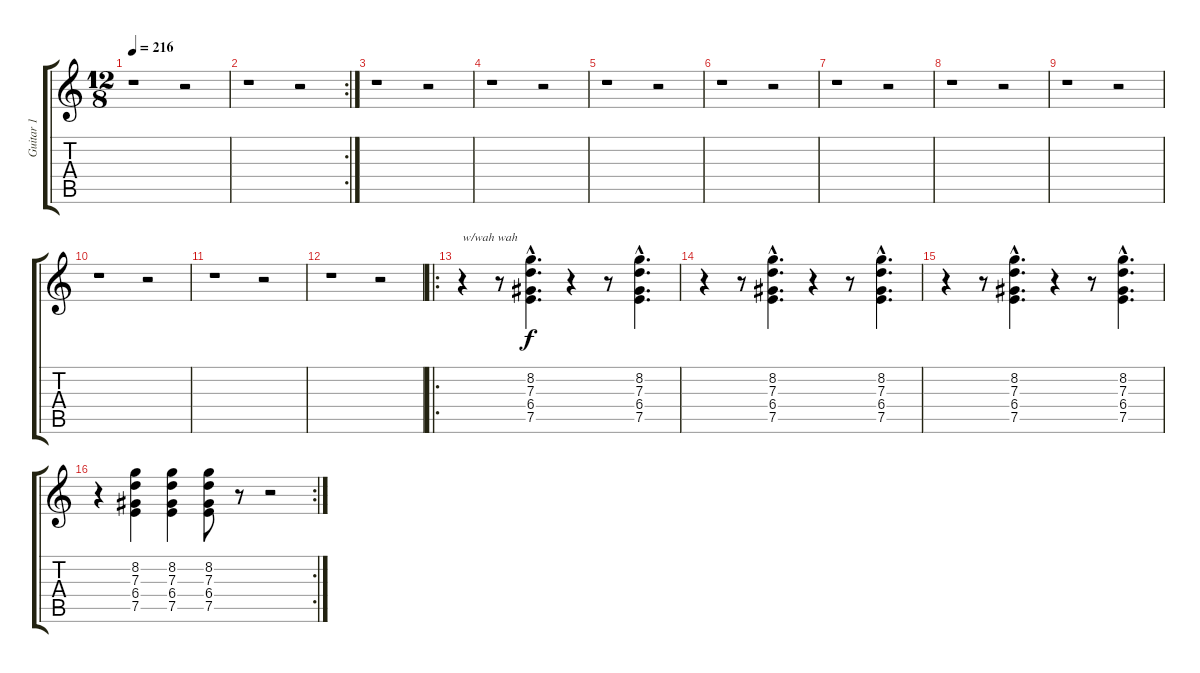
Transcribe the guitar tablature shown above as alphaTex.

\track ("Guitar 1" "Guitar 1") {instrument distortionguitar}
\staff {score tabs}
\tuning (E4 B3 G3 D3 A2 E2) {hide}
\ts (12 8)
\tempo 216
\clef g2
\ks c
r.1{dy f} r.2 |
\rc 2
r.1 r.2 |
r.1 r.2 |
r.1 r.2 |
r.1 r.2 |
r.1 r.2 |
r.1 r.2 |
r.1 r.2 |
r.1 r.2 |
r.1 r.2 |
r.1 r.2 |
r.1 r.2 |
\ro
r.4{txt "w/wah wah"} r.8 (8.2{hac} 7.3{hac} 6.4{hac} 7.5{hac}).4{d} r.4 r.8 (8.2{hac} 7.3{hac} 6.4{hac} 7.5{hac}).4{d} |
r.4 r.8 (8.2{hac} 7.3{hac} 6.4{hac} 7.5{hac}).4{d} r.4 r.8 (8.2{hac} 7.3{hac} 6.4{hac} 7.5{hac}).4{d} |
r.4 r.8 (8.2{hac} 7.3{hac} 6.4{hac} 7.5{hac}).4{d} r.4 r.8 (8.2{hac} 7.3{hac} 6.4{hac} 7.5{hac}).4{d} |
\rc 2
r.4 (8.2 7.3 6.4 7.5).4 (8.2 7.3 6.4 7.5).4 (8.2 7.3 6.4 7.5).8 r.8 r.2
